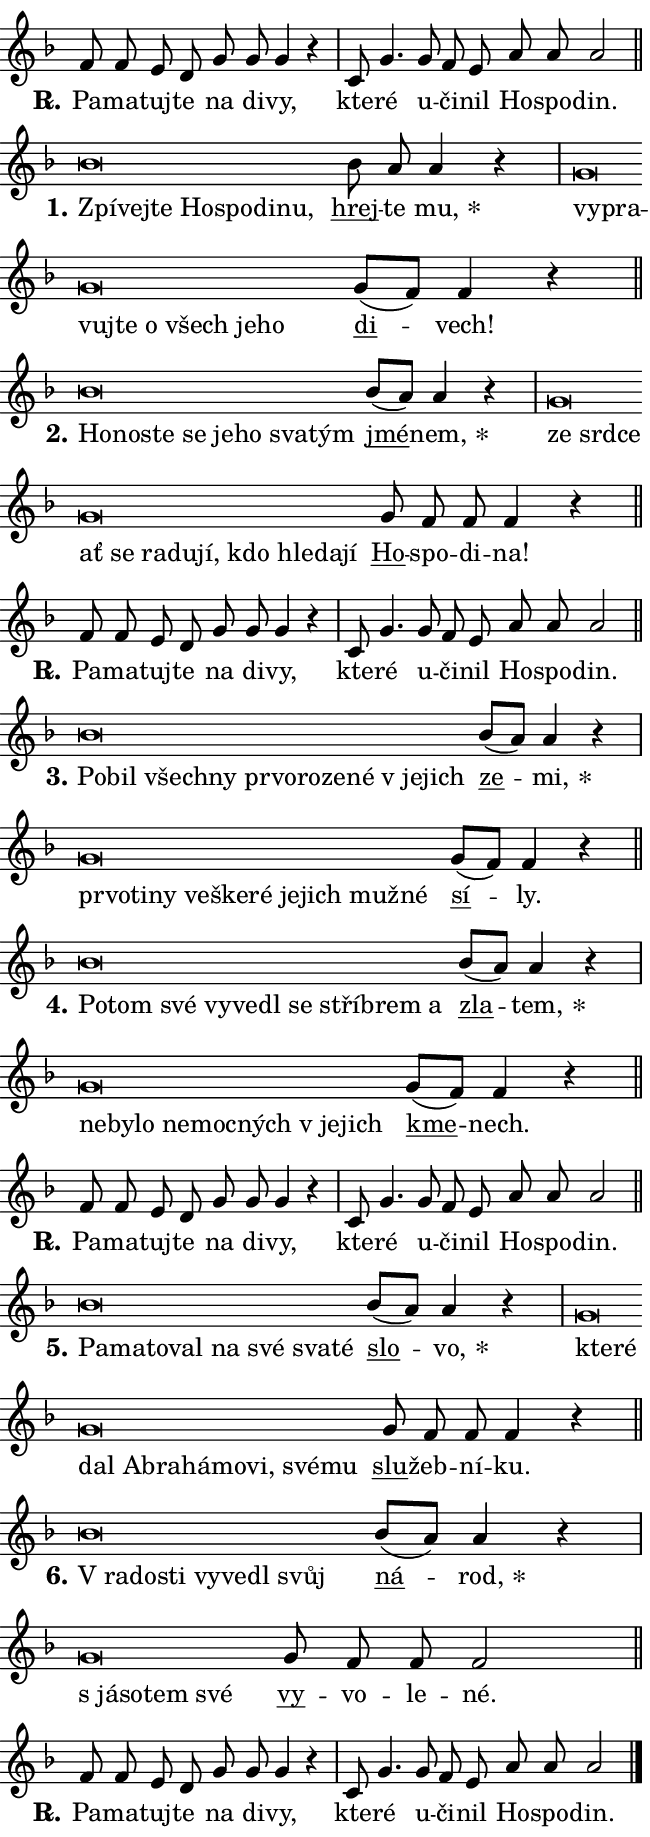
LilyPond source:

\version "2.24.0"
\header { tagline = "" }
\paper {
  indent = 0\cm
  top-margin = 0\cm
  right-margin = 0.13\cm % to fit lyric hyphens
  bottom-margin = 0\cm
  left-margin = 0\cm
  paper-width = 11\cm
  page-breaking = #ly:one-page-breaking
  system-system-spacing.basic-distance = #11
  score-system-spacing.basic-distance = #11
  ragged-last = ##f
}


%% Author: Thomas Morley
%% https://lists.gnu.org/archive/html/lilypond-user/2020-05/msg00002.html
#(define (line-position grob)
"Returns position of @var[grob} in current system:
   @code{'start}, if at first time-step
   @code{'end}, if at last time-step
   @code{'middle} otherwise
"
  (let* ((col (ly:item-get-column grob))
         (ln (ly:grob-object col 'left-neighbor))
         (rn (ly:grob-object col 'right-neighbor))
         (col-to-check-left (if (ly:grob? ln) ln col))
         (col-to-check-right (if (ly:grob? rn) rn col))
         (break-dir-left
           (and
             (ly:grob-property col-to-check-left 'non-musical #f)
             (ly:item-break-dir col-to-check-left)))
         (break-dir-right
           (and
             (ly:grob-property col-to-check-right 'non-musical #f)
             (ly:item-break-dir col-to-check-right))))
        (cond ((eqv? 1 break-dir-left) 'start)
              ((eqv? -1 break-dir-right) 'end)
              (else 'middle))))

#(define (tranparent-at-line-position vctor)
  (lambda (grob)
  "Relying on @code{line-position} select the relevant enry from @var{vctor}.
Used to determine transparency,"
    (case (line-position grob)
      ((end) (not (vector-ref vctor 0)))
      ((middle) (not (vector-ref vctor 1)))
      ((start) (not (vector-ref vctor 2))))))

noteHeadBreakVisibility =
#(define-music-function (break-visibility)(vector?)
"Makes @code{NoteHead}s transparent relying on @var{break-visibility}"
#{
  \override NoteHead.transparent =
    #(tranparent-at-line-position break-visibility)
#})

#(define delete-ledgers-for-transparent-note-heads
  (lambda (grob)
    "Reads whether a @code{NoteHead} is transparent.
If so this @code{NoteHead} is removed from @code{'note-heads} from
@var{grob}, which is supposed to be @code{LedgerLineSpanner}.
As a result ledgers are not printed for this @code{NoteHead}"
    (let* ((nhds-array (ly:grob-object grob 'note-heads))
           (nhds-list
             (if (ly:grob-array? nhds-array)
                 (ly:grob-array->list nhds-array)
                 '()))
           ;; Relies on the transparent-property being done before
           ;; Staff.LedgerLineSpanner.after-line-breaking is executed.
           ;; This is fragile ...
           (to-keep
             (remove
               (lambda (nhd)
                 (ly:grob-property nhd 'transparent #f))
               nhds-list)))
      ;; TODO find a better method to iterate over grob-arrays, similiar
      ;; to filter/remove etc for lists
      ;; For now rebuilt from scratch
      (set! (ly:grob-object grob 'note-heads)  '())
      (for-each
        (lambda (nhd)
          (ly:pointer-group-interface::add-grob grob 'note-heads nhd))
        to-keep))))

squashNotes = {
  \override NoteHead.X-extent = #'(-0.2 . 0.2)
  \override NoteHead.Y-extent = #'(-0.75 . 0)
  \override NoteHead.stencil =
    #(lambda (grob)
       (let ((pos (ly:grob-property grob 'staff-position)))
         (begin
           (if (< pos -7) (display "ERROR: Lower brevis then expected\n") (display ""))
           (if (<= pos -6) ly:text-interface::print ly:note-head::print))))
}
unSquashNotes = {
  \revert NoteHead.X-extent
  \revert NoteHead.Y-extent
  \revert NoteHead.stencil
}

hideNotes = \noteHeadBreakVisibility #begin-of-line-visible
unHideNotes = \noteHeadBreakVisibility #all-visible

% work-around for resetting accidentals
% https://lilypond.org/doc/v2.23/Documentation/notation/displaying-rhythms#unmetered-music
cadenzaMeasure = {
  \cadenzaOff
  \partial 1024 s1024
  \cadenzaOn
}

#(define-markup-command (accent layout props text) (markup?)
  "Underline accented syllable"
  (interpret-markup layout props
    #{\markup \override #'(offset . 4.3) \underline { #text }#}))

responsum = \markup \concat {
  "R" \hspace #-1.05 \path #0.1 #'((moveto 0 0.07) (lineto 0.9 0.8)) \hspace #0.05 "."
}

spaceSize = #0.6828661417322834 % exact space size for TeX Gyre Schola

\layout {
  \context {
    \Staff
    \remove "Time_signature_engraver"
    \override LedgerLineSpanner.after-line-breaking = #delete-ledgers-for-transparent-note-heads
  }
  \context {
    \Lyrics {
      \override LyricSpace.minimum-distance = \spaceSize
      \override LyricText.font-name = #"TeX Gyre Schola"
      \override LyricText.font-size = 1
      \override StanzaNumber.font-name = #"TeX Gyre Schola Bold"
      \override StanzaNumber.font-size = 1
    }
  }
  \context {
    \Score 
    \override NoteHead.text =
      #(lambda (grob) 
        (let ((pos (ly:grob-property grob 'staff-position)))
          #{\markup {
            \combine
              \halign #-0.55 \raise #(if (= pos -6) 0 0.5) \override #'(thickness . 2) \draw-line #'(3.2 . 0)
              \musicglyph "noteheads.sM1"
          }#}))
  }
}

% magnetic-lyrics.ily
%
%   written by
%     Jean Abou Samra <jean@abou-samra.fr>
%     Werner Lemberg <wl@gnu.org>
%
%   adapted by
%     Jiri Hon <jiri.hon@gmail.com>
%
% Version 2022-Apr-15

% https://www.mail-archive.com/lilypond-user@gnu.org/msg149350.html

#(define (Left_hyphen_pointer_engraver context)
   "Collect syllable-hyphen-syllable occurrences in lyrics and store
them in properties.  This engraver only looks to the left.  For
example, if the lyrics input is @code{foo -- bar}, it does the
following.

@itemize @bullet
@item
Set the @code{text} property of the @code{LyricHyphen} grob between
@q{foo} and @q{bar} to @code{foo}.

@item
Set the @code{left-hyphen} property of the @code{LyricText} grob with
text @q{foo} to the @code{LyricHyphen} grob between @q{foo} and
@q{bar}.
@end itemize

Use this auxiliary engraver in combination with the
@code{lyric-@/text::@/apply-@/magnetic-@/offset!} hook."
   (let ((hyphen #f)
         (text #f))
     (make-engraver
      (acknowledgers
       ((lyric-syllable-interface engraver grob source-engraver)
        (set! text grob)))
      (end-acknowledgers
       ((lyric-hyphen-interface engraver grob source-engraver)
        ;(when (not (grob::has-interface grob 'lyric-space-interface))
          (set! hyphen grob)));)
      ((stop-translation-timestep engraver)
       (when (and text hyphen)
         (ly:grob-set-object! text 'left-hyphen hyphen))
       (set! text #f)
       (set! hyphen #f)))))

#(define (lyric-text::apply-magnetic-offset! grob)
   "If the space between two syllables is less than the value in
property @code{LyricText@/.details@/.squash-threshold}, move the right
syllable to the left so that it gets concatenated with the left
syllable.

Use this function as a hook for
@code{LyricText@/.after-@/line-@/breaking} if the
@code{Left_@/hyphen_@/pointer_@/engraver} is active."
   (let ((hyphen (ly:grob-object grob 'left-hyphen #f)))
     (when hyphen
       (let ((left-text (ly:spanner-bound hyphen LEFT)))
         (when (grob::has-interface left-text 'lyric-syllable-interface)
           (let* ((common (ly:grob-common-refpoint grob left-text X))
                  (this-x-ext (ly:grob-extent grob common X))
                  (left-x-ext
                   (begin
                     ;; Trigger magnetism for left-text.
                     (ly:grob-property left-text 'after-line-breaking)
                     (ly:grob-extent left-text common X)))
                  ;; `delta` is the gap width between two syllables.
                  (delta (- (interval-start this-x-ext)
                            (interval-end left-x-ext)))
                  (details (ly:grob-property grob 'details))
                  (threshold (assoc-get 'squash-threshold details 0.2)))
             (when (< delta threshold)
               (let* (;; We have to manipulate the input text so that
                      ;; ligatures crossing syllable boundaries are not
                      ;; disabled.  For languages based on the Latin
                      ;; script this is essentially a beautification.
                      ;; However, for non-Western scripts it can be a
                      ;; necessity.
                      (lt (ly:grob-property left-text 'text))
                      (rt (ly:grob-property grob 'text))
                      (is-space (grob::has-interface hyphen 'lyric-space-interface))
                      (space (if is-space " " ""))
                      (extra-delta (if is-space spaceSize 0))
                      ;; Append new syllable.
                      (ltrt-space (if (and (string? lt) (string? rt))
                                (string-append lt space rt)
                                (make-concat-markup (list lt space rt))))
                      ;; Right-align `ltrt` to the right side.
                      (ltrt-space-markup (grob-interpret-markup
                               grob
                               (make-translate-markup
                                (cons (interval-length this-x-ext) 0)
                                (make-right-align-markup ltrt-space)))))
                 (begin
                   ;; Don't print `left-text`.
                   (ly:grob-set-property! left-text 'stencil #f)
                   ;; Set text and stencil (which holds all collected
                   ;; syllables so far) and shift it to the left.
                   (ly:grob-set-property! grob 'text ltrt-space)
                   (ly:grob-set-property! grob 'stencil ltrt-space-markup)
                   (ly:grob-translate-axis! grob (- (- delta extra-delta)) X))))))))))


#(define (lyric-hyphen::displace-bounds-first grob)
   ;; Make very sure this callback isn't triggered too early.
   (let ((left (ly:spanner-bound grob LEFT))
         (right (ly:spanner-bound grob RIGHT)))
     (ly:grob-property left 'after-line-breaking)
     (ly:grob-property right 'after-line-breaking)
     (ly:lyric-hyphen::print grob)))

squashThreshold = #0.4

\layout {
  \context {
    \Lyrics
    \consists #Left_hyphen_pointer_engraver
    \override LyricText.after-line-breaking =
      #lyric-text::apply-magnetic-offset!
    \override LyricHyphen.stencil = #lyric-hyphen::displace-bounds-first
    \override LyricText.details.squash-threshold = \squashThreshold
    \override LyricHyphen.minimum-distance = 0
    \override LyricHyphen.minimum-length = \squashThreshold
  }
}

squashText = \override LyricText.details.squash-threshold = 9999
unSquashText = \override LyricText.details.squash-threshold = \squashThreshold

leftText = \override LyricText.self-alignment-X = #LEFT
unLeftText = \revert LyricText.self-alignment-X

starOffset = #(lambda (grob) 
                (let ((x_offset (ly:self-alignment-interface::aligned-on-x-parent grob)))
                  (if (= x_offset 0) 0 (+ x_offset 1.2))))

star = #(define-music-function (syllable)(string?)
"Append star separator at the end of a syllable"
#{
  \once \override LyricText.X-offset = #starOffset
  \lyricmode { \markup {
    #syllable
    \override #'((font-name . "TeX Gyre Schola Bold")) \hspace #0.2 \lower #0.65 \larger "*"
  } }
#})

starAccent = #(define-music-function (syllable)(string?)
"Append star separator at the end of a syllable and make accent"
#{
  \once \override LyricText.X-offset = #starOffset
  \lyricmode { \markup {
    \accent #syllable
    \override #'((font-name . "TeX Gyre Schola Bold")) \hspace #0.2 \lower #0.65 \larger "*"
  } }
#})

breath = #(define-music-function (syllable)(string?)
"Append breathing indicator at the end of a syllable"
#{
  \lyricmode { \markup { #syllable "+" } }
#})

optionalBreath = #(define-music-function (syllable)(string?)
"Append optional breathing indicator at the end of a syllable"
#{
  \lyricmode { \markup { #syllable "(+)" } }
#})


\score {
    <<
        \new Voice = "melody" { \cadenzaOn \key f \major \relative { f'8 f e d g g g4 r \cadenzaMeasure \bar "|" c,8 g'4. \bar "" g8 f e \bar "" a a a2 \cadenzaMeasure \bar "||" \break } }
        \new Lyrics \lyricsto "melody" { \lyricmode { \set stanza = \responsum
Pa -- ma -- tuj -- te na di -- vy, kte -- ré u -- či -- nil Ho -- spo -- din. } }
    >>
    \layout {}
}

\score {
    <<
        \new Voice = "melody" { \cadenzaOn \key f \major \relative { \squashNotes bes'\breve*1/16 \hideNotes \breve*1/16 \bar "" \breve*1/16 \bar "" \breve*1/16 \bar "" \breve*1/16 \bar "" \breve*1/16 \breve*1/16 \bar "" \unHideNotes \unSquashNotes \bar "" bes8 a a4 r \cadenzaMeasure \bar "|" \squashNotes g\breve*1/16 \hideNotes \breve*1/16 \bar "" \breve*1/16 \bar "" \breve*1/16 \bar "" \breve*1/16 \bar "" \breve*1/16 \bar "" \breve*1/16 \breve*1/16 \bar "" \unHideNotes \unSquashNotes \bar "" g8[( f)] f4 r \cadenzaMeasure \bar "||" \break } }
        \new Lyrics \lyricsto "melody" { \lyricmode { \set stanza = "1."
\leftText Zpí -- \squashText vej -- te Ho -- spo -- di -- nu, \unLeftText \unSquashText \markup \accent hrej -- te \star mu, \leftText vy -- \squashText pra -- vuj -- te o všech je -- ho \unLeftText \unSquashText \markup \accent di -- vech! } }
    >>
    \layout {}
}

\score {
    <<
        \new Voice = "melody" { \cadenzaOn \key f \major \relative { \squashNotes bes'\breve*1/16 \hideNotes \breve*1/16 \bar "" \breve*1/16 \bar "" \breve*1/16 \bar "" \breve*1/16 \bar "" \breve*1/16 \bar "" \breve*1/16 \breve*1/16 \bar "" \unHideNotes \unSquashNotes \bar "" bes8[( a)] a4 r \cadenzaMeasure \bar "|" \squashNotes g\breve*1/16 \hideNotes \breve*1/16 \bar "" \breve*1/16 \bar "" \breve*1/16 \bar "" \breve*1/16 \bar "" \breve*1/16 \bar "" \breve*1/16 \bar "" \breve*1/16 \bar "" \breve*1/16 \bar "" \breve*1/16 \bar "" \breve*1/16 \breve*1/16 \bar "" \unHideNotes \unSquashNotes \bar "" g8 f f f4 r \cadenzaMeasure \bar "||" \break } }
        \new Lyrics \lyricsto "melody" { \lyricmode { \set stanza = "2."
\leftText Ho -- \squashText no -- ste se je -- ho sva -- tým \unLeftText \unSquashText \markup \accent jmé -- \star nem, \leftText ze \squashText srd -- ce ať se ra -- du -- jí, kdo hle -- da -- jí \unLeftText \unSquashText \markup \accent Ho -- spo -- di -- na! } }
    >>
    \layout {}
}

\score {
    <<
        \new Voice = "melody" { \cadenzaOn \key f \major \relative { f'8 f e d g g g4 r \cadenzaMeasure \bar "|" c,8 g'4. \bar "" g8 f e \bar "" a a a2 \cadenzaMeasure \bar "||" \break } }
        \new Lyrics \lyricsto "melody" { \lyricmode { \set stanza = \responsum
Pa -- ma -- tuj -- te na di -- vy, kte -- ré u -- či -- nil Ho -- spo -- din. } }
    >>
    \layout {}
}

\score {
    <<
        \new Voice = "melody" { \cadenzaOn \key f \major \relative { \squashNotes bes'\breve*1/16 \hideNotes \breve*1/16 \bar "" \breve*1/16 \bar "" \breve*1/16 \bar "" \breve*1/16 \bar "" \breve*1/16 \bar "" \breve*1/16 \bar "" \breve*1/16 \bar "" \breve*1/16 \bar "" \breve*1/16 \breve*1/16 \bar "" \unHideNotes \unSquashNotes \bar "" bes8[( a)] a4 r \cadenzaMeasure \bar "|" \squashNotes g\breve*1/16 \hideNotes \breve*1/16 \bar "" \breve*1/16 \bar "" \breve*1/16 \bar "" \breve*1/16 \bar "" \breve*1/16 \bar "" \breve*1/16 \bar "" \breve*1/16 \bar "" \breve*1/16 \bar "" \breve*1/16 \breve*1/16 \bar "" \unHideNotes \unSquashNotes \bar "" g8[( f)] f4 r \cadenzaMeasure \bar "||" \break } }
        \new Lyrics \lyricsto "melody" { \lyricmode { \set stanza = "3."
\leftText Po -- \squashText bil všech -- ny pr -- vo -- ro -- ze -- né "v je" -- jich \unLeftText \unSquashText \markup \accent ze -- \star mi, \leftText pr -- \squashText vo -- ti -- ny ve -- ške -- ré je -- jich muž -- né \unLeftText \unSquashText \markup \accent sí -- ly. } }
    >>
    \layout {}
}

\score {
    <<
        \new Voice = "melody" { \cadenzaOn \key f \major \relative { \squashNotes bes'\breve*1/16 \hideNotes \breve*1/16 \bar "" \breve*1/16 \bar "" \breve*1/16 \bar "" \breve*1/16 \bar "" \breve*1/16 \bar "" \breve*1/16 \bar "" \breve*1/16 \bar "" \breve*1/16 \breve*1/16 \bar "" \unHideNotes \unSquashNotes \bar "" bes8[( a)] a4 r \cadenzaMeasure \bar "|" \squashNotes g\breve*1/16 \hideNotes \breve*1/16 \bar "" \breve*1/16 \bar "" \breve*1/16 \bar "" \breve*1/16 \bar "" \breve*1/16 \bar "" \breve*1/16 \breve*1/16 \bar "" \unHideNotes \unSquashNotes \bar "" g8[( f)] f4 r \cadenzaMeasure \bar "||" \break } }
        \new Lyrics \lyricsto "melody" { \lyricmode { \set stanza = "4."
\leftText Po -- \squashText tom své vy -- ve -- dl se stříb -- rem a \unLeftText \unSquashText \markup \accent zla -- \star tem, \leftText ne -- \squashText by -- lo ne -- moc -- ných "v je" -- jich \unLeftText \unSquashText \markup \accent kme -- nech. } }
    >>
    \layout {}
}

\score {
    <<
        \new Voice = "melody" { \cadenzaOn \key f \major \relative { f'8 f e d g g g4 r \cadenzaMeasure \bar "|" c,8 g'4. \bar "" g8 f e \bar "" a a a2 \cadenzaMeasure \bar "||" \break } }
        \new Lyrics \lyricsto "melody" { \lyricmode { \set stanza = \responsum
Pa -- ma -- tuj -- te na di -- vy, kte -- ré u -- či -- nil Ho -- spo -- din. } }
    >>
    \layout {}
}

\score {
    <<
        \new Voice = "melody" { \cadenzaOn \key f \major \relative { \squashNotes bes'\breve*1/16 \hideNotes \breve*1/16 \bar "" \breve*1/16 \bar "" \breve*1/16 \bar "" \breve*1/16 \bar "" \breve*1/16 \bar "" \breve*1/16 \breve*1/16 \bar "" \unHideNotes \unSquashNotes \bar "" bes8[( a)] a4 r \cadenzaMeasure \bar "|" \squashNotes g\breve*1/16 \hideNotes \breve*1/16 \bar "" \breve*1/16 \bar "" \breve*1/16 \bar "" \breve*1/16 \bar "" \breve*1/16 \bar "" \breve*1/16 \bar "" \breve*1/16 \bar "" \breve*1/16 \breve*1/16 \bar "" \unHideNotes \unSquashNotes \bar "" g8 f f f4 r \cadenzaMeasure \bar "||" \break } }
        \new Lyrics \lyricsto "melody" { \lyricmode { \set stanza = "5."
\leftText Pa -- \squashText ma -- to -- val na své sva -- té \unLeftText \unSquashText \markup \accent slo -- \star vo, \leftText kte -- \squashText ré dal Ab -- ra -- há -- mo -- vi, své -- mu \unLeftText \unSquashText \markup \accent slu -- žeb -- ní -- ku. } }
    >>
    \layout {}
}

\score {
    <<
        \new Voice = "melody" { \cadenzaOn \key f \major \relative { \squashNotes bes'\breve*1/16 \hideNotes \breve*1/16 \bar "" \breve*1/16 \bar "" \breve*1/16 \bar "" \breve*1/16 \bar "" \breve*1/16 \breve*1/16 \bar "" \unHideNotes \unSquashNotes \bar "" bes8[( a)] a4 r \cadenzaMeasure \bar "|" \squashNotes g\breve*1/16 \hideNotes \breve*1/16 \bar "" \breve*1/16 \breve*1/16 \bar "" \unHideNotes \unSquashNotes \bar "" g8 f f f2 \cadenzaMeasure \bar "||" \break } }
        \new Lyrics \lyricsto "melody" { \lyricmode { \set stanza = "6."
\leftText "V ra" -- \squashText do -- sti vy -- ve -- dl svůj \unLeftText \unSquashText \markup \accent ná -- \star rod, \leftText "s já" -- \squashText so -- tem své \unLeftText \unSquashText \markup \accent vy -- vo -- le -- né. } }
    >>
    \layout {}
}

\score {
    <<
        \new Voice = "melody" { \cadenzaOn \key f \major \relative { f'8 f e d g g g4 r \cadenzaMeasure \bar "|" c,8 g'4. \bar "" g8 f e \bar "" a a a2 \cadenzaMeasure \bar "||" \break } \bar "|." }
        \new Lyrics \lyricsto "melody" { \lyricmode { \set stanza = \responsum
Pa -- ma -- tuj -- te na di -- vy, kte -- ré u -- či -- nil Ho -- spo -- din. } }
    >>
    \layout {}
}
